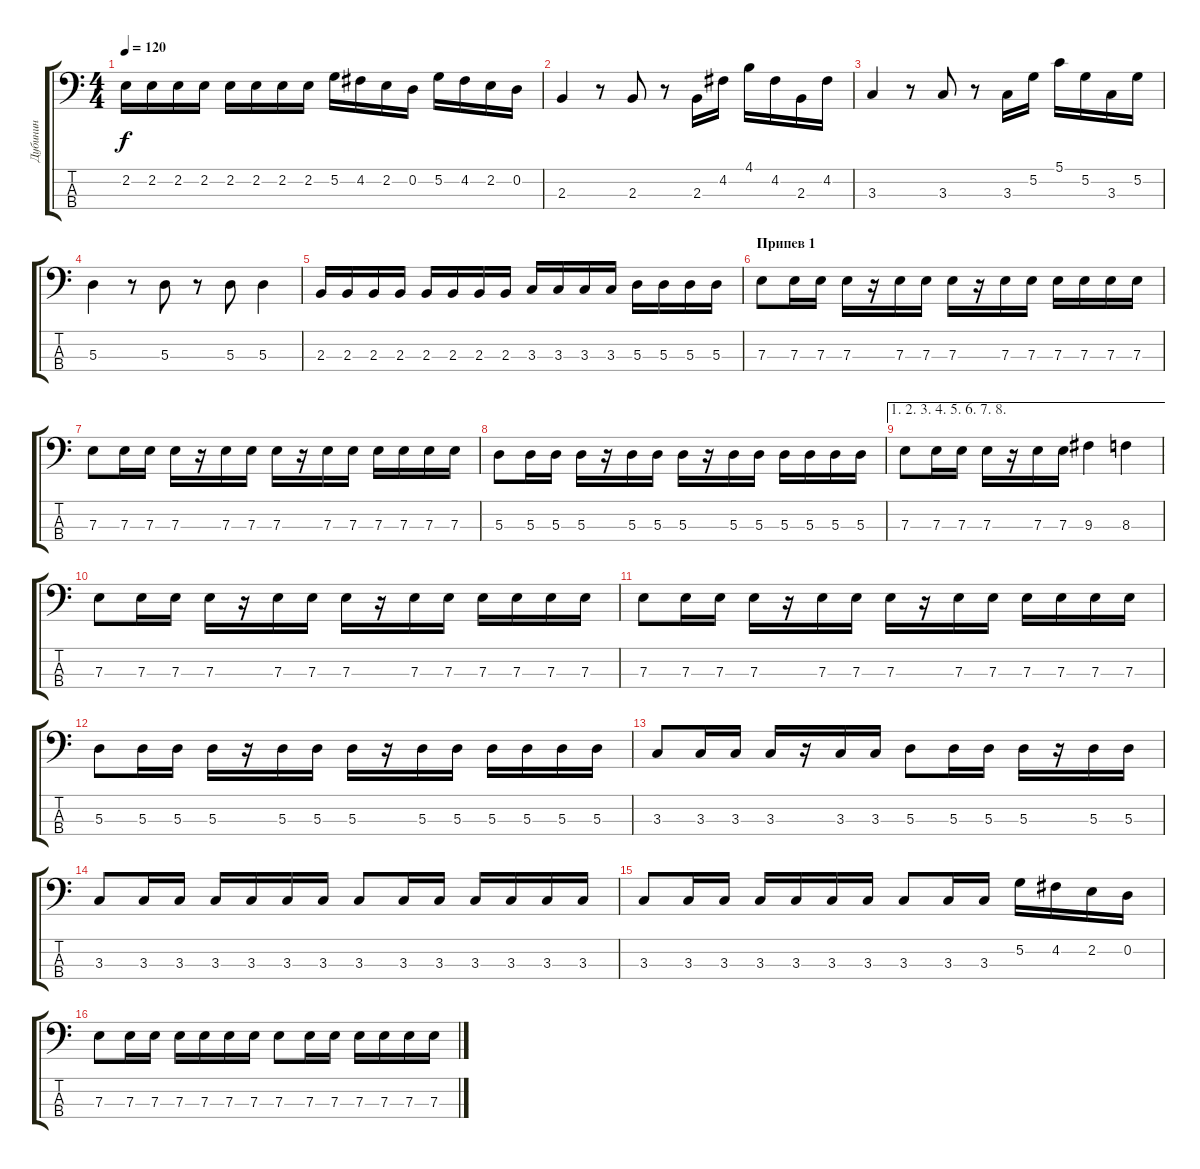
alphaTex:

\track ("Дубинин" "Дубинин") {instrument electricbassfinger}
\staff {score tabs}
\tuning (G2 D2 A1 E1) {hide}
\ts (4 4)
\tempo 120
\clef f4
\ks c
2.2.16{dy f} 2.2.16 2.2.16 2.2.16 2.2.16 2.2.16 2.2.16 2.2.16 5.2.16 4.2.16 2.2.16 0.2.16 5.2.16 4.2.16 2.2.16 0.2.16 |
2.3.4 r.8 2.3.8 r.8 2.3.16 4.2.16 4.1.16 4.2.16 2.3.16 4.2.16 |
3.3.4 r.8 3.3.8 r.8 3.3.16 5.2.16 5.1.16 5.2.16 3.3.16 5.2.16 |
5.3.4 r.8 5.3.8 r.8 5.3.8 5.3.4 |
2.3.16 2.3.16 2.3.16 2.3.16 2.3.16 2.3.16 2.3.16 2.3.16 3.3.16 3.3.16 3.3.16 3.3.16 5.3.16 5.3.16 5.3.16 5.3.16 |
\section ("" "Припев 1")
7.3.8 7.3.16 7.3.16 7.3.16 r.16 7.3.16 7.3.16 7.3.16 r.16 7.3.16 7.3.16 7.3.16 7.3.16 7.3.16 7.3.16 |
7.3.8 7.3.16 7.3.16 7.3.16 r.16 7.3.16 7.3.16 7.3.16 r.16 7.3.16 7.3.16 7.3.16 7.3.16 7.3.16 7.3.16 |
5.3.8 5.3.16 5.3.16 5.3.16 r.16 5.3.16 5.3.16 5.3.16 r.16 5.3.16 5.3.16 5.3.16 5.3.16 5.3.16 5.3.16 |
\ae (1 2 3 4 5 6 7 8)
7.3.8 7.3.16 7.3.16 7.3.16 r.16 7.3.16 7.3.16 9.3.4 8.3.4 |
7.3.8 7.3.16 7.3.16 7.3.16 r.16 7.3.16 7.3.16 7.3.16 r.16 7.3.16 7.3.16 7.3.16 7.3.16 7.3.16 7.3.16 |
7.3.8 7.3.16 7.3.16 7.3.16 r.16 7.3.16 7.3.16 7.3.16 r.16 7.3.16 7.3.16 7.3.16 7.3.16 7.3.16 7.3.16 |
5.3.8 5.3.16 5.3.16 5.3.16 r.16 5.3.16 5.3.16 5.3.16 r.16 5.3.16 5.3.16 5.3.16 5.3.16 5.3.16 5.3.16 |
3.3.8 3.3.16 3.3.16 3.3.16 r.16 3.3.16 3.3.16 5.3.8 5.3.16 5.3.16 5.3.16 r.16 5.3.16 5.3.16 |
3.3.8 3.3.16 3.3.16 3.3.16 3.3.16 3.3.16 3.3.16 3.3.8 3.3.16 3.3.16 3.3.16 3.3.16 3.3.16 3.3.16 |
3.3.8 3.3.16 3.3.16 3.3.16 3.3.16 3.3.16 3.3.16 3.3.8 3.3.16 3.3.16 5.2.16 4.2.16 2.2.16 0.2.16 |
7.3.8 7.3.16 7.3.16 7.3.16 7.3.16 7.3.16 7.3.16 7.3.8 7.3.16 7.3.16 7.3.16 7.3.16 7.3.16 7.3.16
